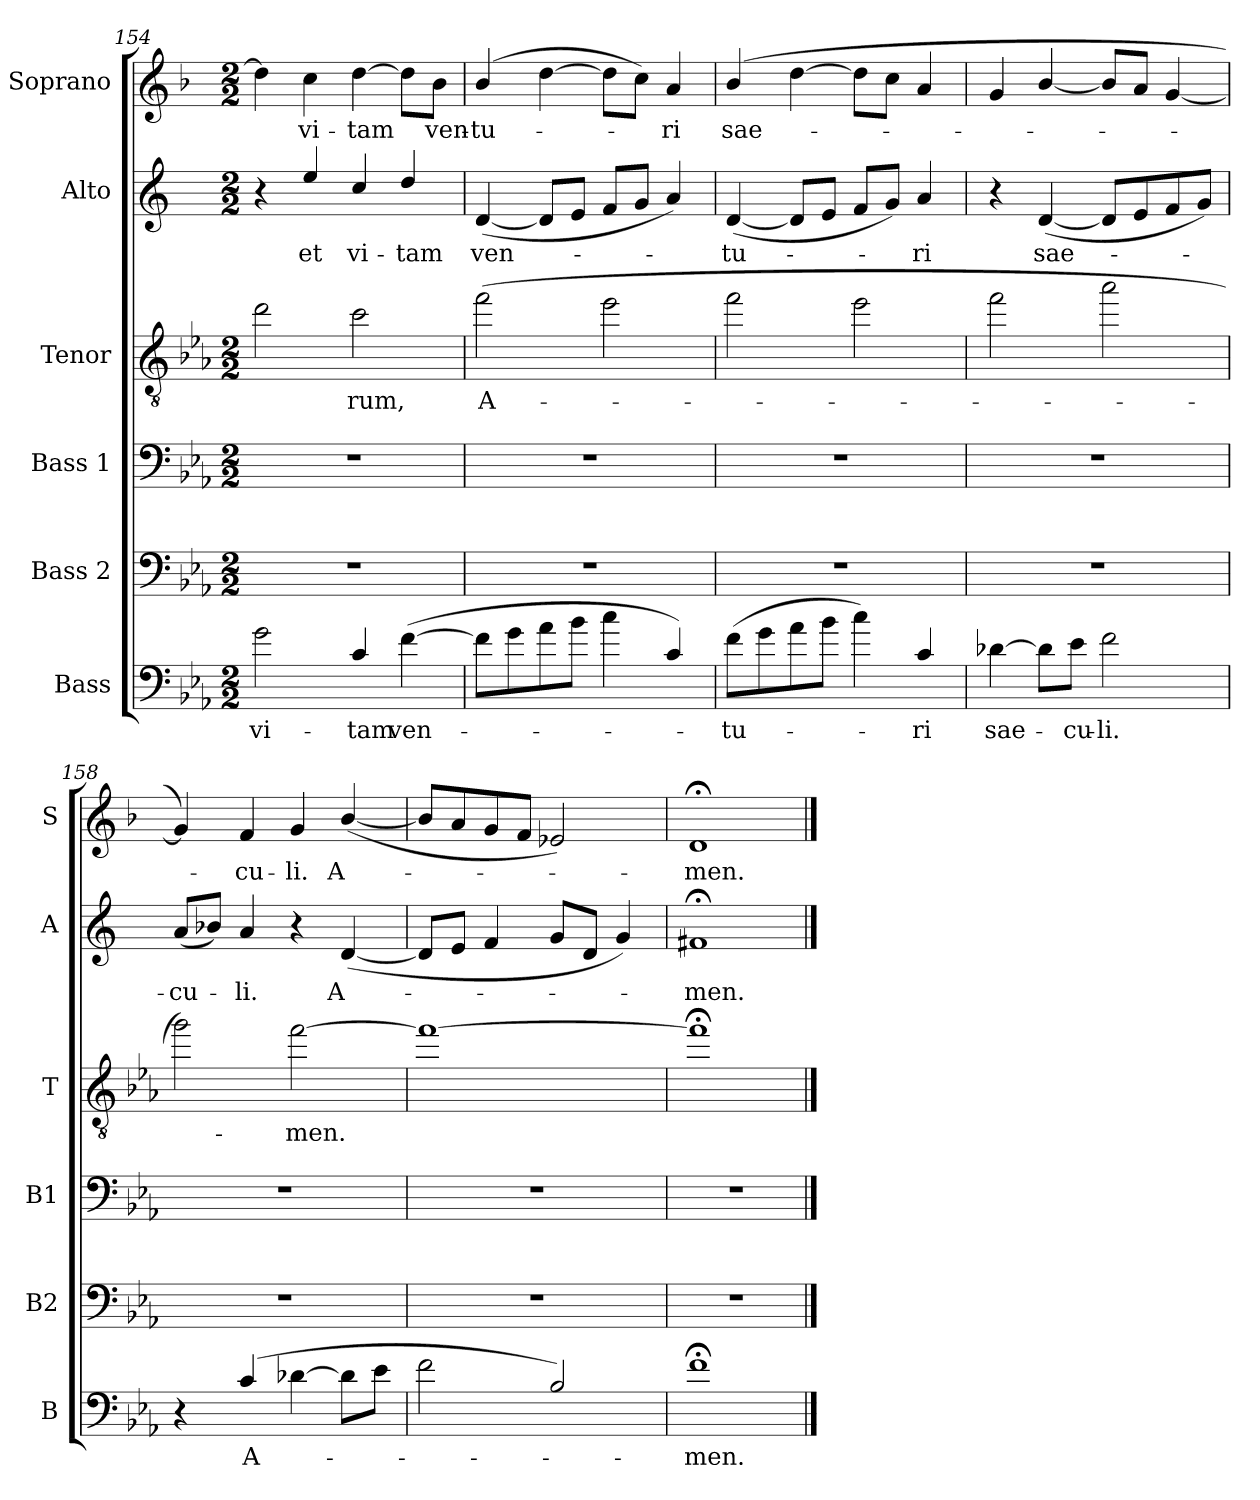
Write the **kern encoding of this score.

**kern	**text	**kern	**kern	**kern	**text	**kern	**text	**kern	**text
*part6	*part6	*part5	*part4	*part3	*part3	*part2	*part2	*part1	*part1
*staff6	*staff6	*staff5	*staff4	*staff3	*staff3	*staff2	*staff2	*staff1	*staff1
*I"Bass	*	*I"Bass 2	*I"Bass 1	*I"Tenor	*	*I"Alto	*	*I"Soprano	*
*I'B	*	*I'B2	*I'B1	*I'T	*	*I'A	*	*I'S	*
!!LO:PB:g=z
*clefF4	*	*clefF4	*clefF4	*clefGv2	*	*clefG2	*	*clefG2	*
*ITrd12c21	*	*ITrd12c21	*ITrd12c21	*ITrd8c14	*	*ITrd5c9	*	*ITrd1c2	*
*k[b-e-a-]	*	*k[b-e-a-]	*k[b-e-a-]	*k[b-e-a-]	*	*k[b-e-a-]	*	*k[b-e-a-]	*
*c:	*	*c:	*c:	*c:	*	*c:	*	*c:	*
*M2/2	*	*M2/2	*M2/2	*M2/2	*	*M2/2	*	*M2/2	*
=154	=154	=154	=154	=154	=154	=154	=154	=154	=154
!	!LO:LY:b	!	!	!	!	!	!	!	!
2G\	vi-	1r	1r	2d\	.	4r	.	4cc\]	.
!	!	!	!	!	!	!	!LO:LY:b	!	!LO:LY:b
.	.	.	.	.	.	4g/	et	4b-\	vi-
!	!LO:LY:b	!	!	!	!LO:LY:b	!	!LO:LY:b	!	!LO:LY:b
4C/	-tam	.	.	2c\	-rum,	4e-/	vi-	[4cc\	-tam
!	!LO:LY:b	!	!	!	!	!	!LO:LY:b	!	!
(>[4F\	ven-	.	.	.	.	4f/	-tam	8cc\L]	.
!	!	!	!	!	!	!	!	!	!LO:LY:b
.	.	.	.	.	.	.	.	8a-\J	ven-
=155	=155	=155	=155	=155	=155	=155	=155	=155	=155
!	!	!	!	!	!LO:LY:b	!	!LO:LY:b	!	!LO:LY:b
8F\L]	.	1r	1r	(>2f\	A-	(<[4F/	ven-	(4a-/	-tu-
8G\	.	.	.	.	.	.	.	.	.
8A-\	.	.	.	.	.	8F/L]	.	[4cc\	.
8B-\J	.	.	.	.	.	8G/J	.	.	.
4c\	.	.	.	2e-\	.	8A-/L	.	8cc\L]	.
.	.	.	.	.	.	8B-/J	.	8b-\J)	.
!	!	!	!	!	!	!	!	!	!LO:LY:b
4C/)	.	.	.	.	.	4c/)	.	4g/	-ri
=156	=156	=156	=156	=156	=156	=156	=156	=156	=156
!	!LO:LY:b	!	!	!	!	!	!LO:LY:b	!	!LO:LY:b
(>8F\L	-tu-	1r	1r	2f\	.	(<[4F/	-tu-	(4a-/	sae-
8G\	.	.	.	.	.	.	.	.	.
8A-\	.	.	.	.	.	8F/L]	.	[4cc\	.
8B-\J	.	.	.	.	.	8G/J	.	.	.
4c\)	.	.	.	2e-\	.	8A-/L	.	8cc\L]	.
.	.	.	.	.	.	8B-/J)	.	8b-\J	.
!	!LO:LY:b	!	!	!	!	!	!LO:LY:b	!	!
4C/	-ri	.	.	.	.	4c/	-ri	4g/	.
=157	=157	=157	=157	=157	=157	=157	=157	=157	=157
!	!LO:LY:b	!	!	!	!	!	!	!	!
[4D-X\	sae-	1r	1r	2f\	.	4r	.	4f/	.
!	!	!	!	!	!	!	!LO:LY:b	!	!
8D-\L]	.	.	.	.	.	(<[4F/	sae-	[4a-/	.
!	!LO:LY:b	!	!	!	!	!	!	!	!
8E-\J	-cu-	.	.	.	.	.	.	.	.
!	!LO:LY:b	!	!	!	!	!	!	!	!
2F\	-li.	.	.	2a-\	.	8F/L]	.	8a-/L]	.
.	.	.	.	.	.	8G/	.	8g/J	.
.	.	.	.	.	.	8A-/	.	[4f/	.
.	.	.	.	.	.	8B-/J)	.	.	.
=158	=158	=158	=158	=158	=158	=158	=158	=158	=158
!	!	!	!	!	!	!	!LO:LY:b	!	!
4r	.	1r	1r	2g\)	.	(<8c/L	-cu-	4f/])	.
.	.	.	.	.	.	8d-X/J)	.	.	.
!	!LO:LY:b	!	!	!	!	!	!LO:LY:b	!	!LO:LY:b
(4C/	A-	.	.	.	.	4c/	-li.	4e-/	-cu-
!	!	!	!	!	!LO:LY:b	!	!	!	!LO:LY:b
[4D-X\	.	.	.	[2f\	-men.	4r	.	4f/	-li.
!	!	!	!	!	!	!	!LO:LY:b	!	!LO:LY:b
8D-\L]	.	.	.	.	.	(<[4F/	A-	(<[4a-/	A-
8E-\J	.	.	.	.	.	.	.	.	.
=159	=159	=159	=159	=159	=159	=159	=159	=159	=159
2F\	.	1r	1r	1f_	.	8F/L]	.	8a-/L]	.
.	.	.	.	.	.	8G/J	.	8g/	.
.	.	.	.	.	.	4A-/	.	8f/	.
.	.	.	.	.	.	.	.	8e-/J	.
2BB-/)	.	.	.	.	.	8B-/L	.	2d-X/)	.
.	.	.	.	.	.	8F/J	.	.	.
.	.	.	.	.	.	4B-/)	.	.	.
=160	=160	=160	=160	=160	=160	=160	=160	=160	=160
!	!LO:LY:b	!	!	!	!	!	!LO:LY:b	!	!LO:LY:b
1F;<	-men.	1r	1r	1f;<]	.	1An;<	-men.	1c;<	-men.
==	==	==	==	==	==	==	==	==	==
*-	*-	*-	*-	*-	*-	*-	*-	*-	*-
